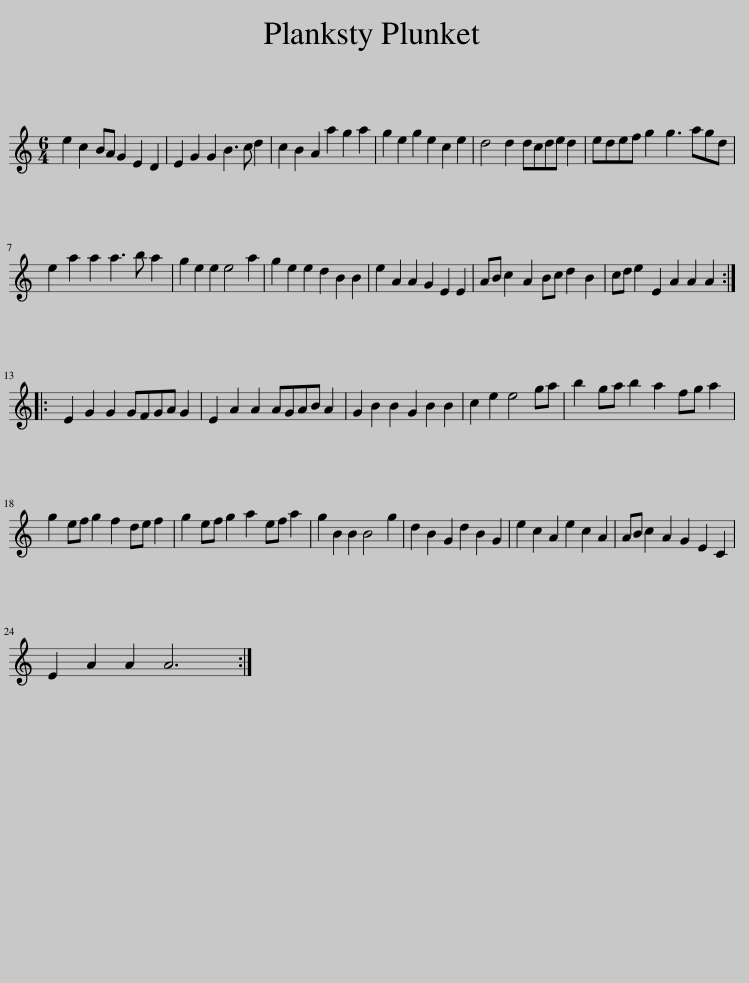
X:1
L:1/8
M:6/4
I:linebreak $
K:C
V:1 treble
V:1
 e2 c2 BA G2 E2 D2 | E2 G2 G2 B3 c d2 | c2 B2 A2 a2 g2 a2 | g2 e2 g2 e2 c2 e2 | d4 d2 dcde d2 | %5
 edef g2 g3 agd |$ e2 a2 a2 a3 b a2 | g2 e2 e2 e4 a2 | g2 e2 e2 d2 B2 B2 | e2 A2 A2 G2 E2 E2 | %10
 AB c2 A2 Bc d2 B2 | cd e2 E2 A2 A2 A2 ::$ E2 G2 G2 GFGA G2 | E2 A2 A2 AGAB A2 | G2 B2 B2 G2 B2 B2 | %15
 c2 e2 e4 ga | b2 ga b2 a2 fg a2 |$ g2 ef g2 f2 de f2 | g2 ef g2 a2 ef a2 | g2 B2 B2 B4 g2 | %20
 d2 B2 G2 d2 B2 G2 | e2 c2 A2 e2 c2 A2 | AB c2 A2 G2 E2 C2 |$ E2 A2 A2 A6 :| %24
